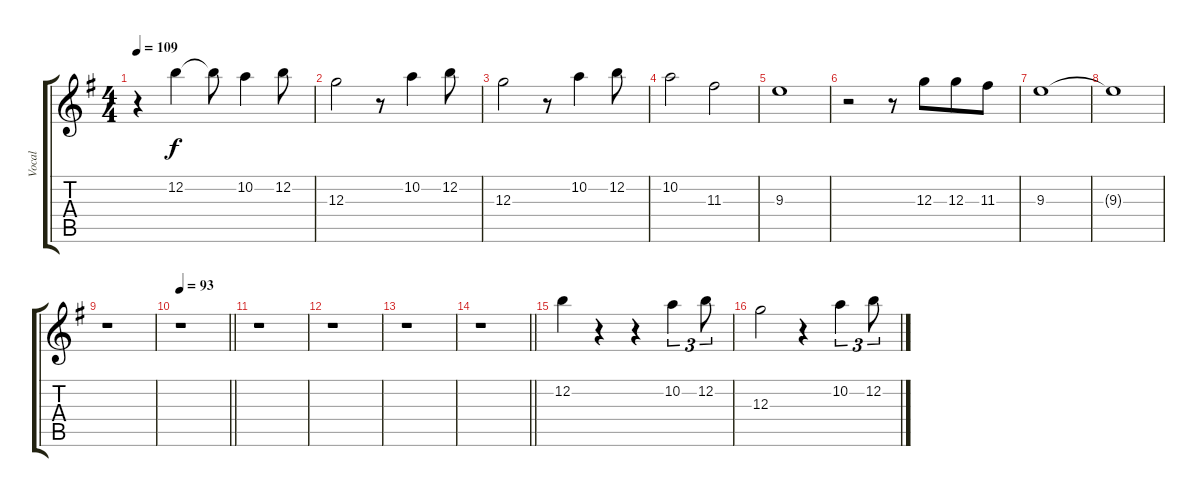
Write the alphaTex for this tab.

\track ("Vocal" "Vocal") {instrument electricguitarclean}
\staff {score tabs}
\tuning (E4 B3 G3 D3 A2 E2) {hide}
\ts (4 4)
\tempo 109
\clef g2
\ks g
r.4{dy f} 12.2.4 12.2{t}.8 10.2.4 12.2.8 |
12.3.2 r.8 10.2.4 12.2.8 |
12.3.2 r.8 10.2.4 12.2.8 |
10.2.2 11.3.2 |
9.3.1 |
r.2 r.8 12.3.8{beam merge} 12.3.8 11.3.8 |
9.3.1 |
9.3{t}.1 |
r.1 |
\tempo 93
\barLineRight lightlight
r.1 |
r.1 |
r.1 |
r.1 |
\barLineRight lightlight
r.1 |
12.2.4 r.4 r.4 10.2.4{tu (3 2)} 12.2.8{tu (3 2)} |
12.3.2 r.4 10.2.4{tu (3 2)} 12.2.8{tu (3 2)}
